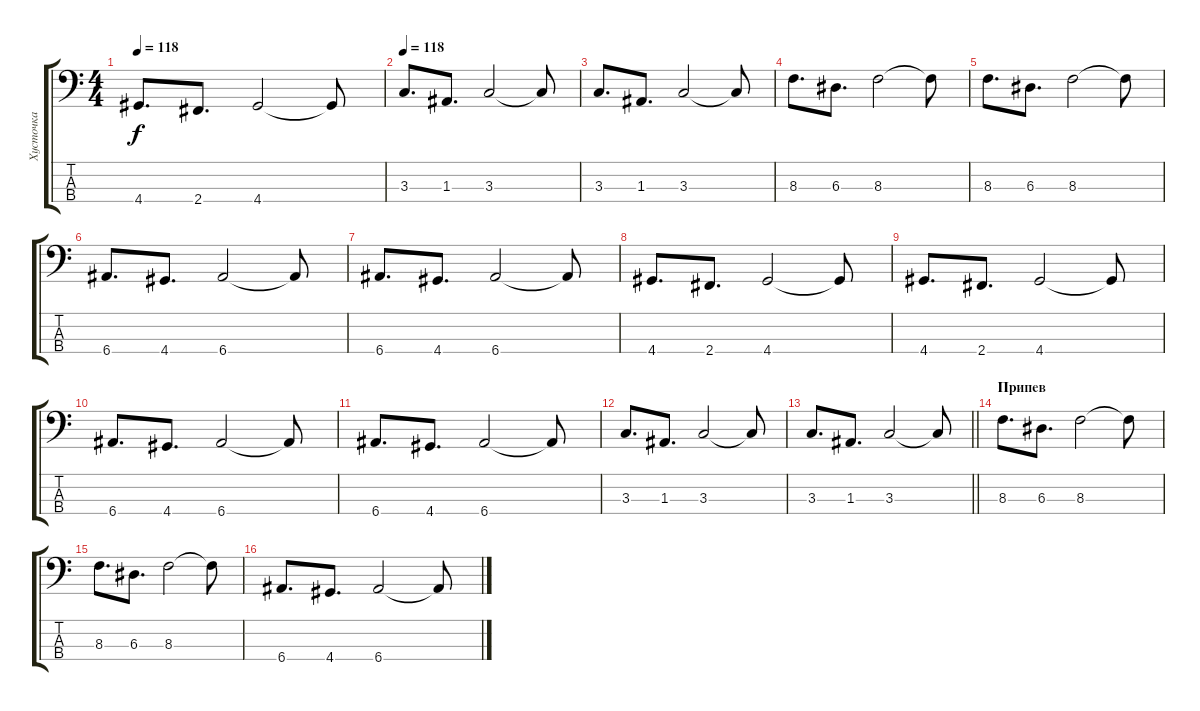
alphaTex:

\track ("Хусточка" "Хусточка") {instrument electricbassfinger}
\staff {score tabs}
\tuning (G2 D2 A1 E1) {hide}
\ts (4 4)
\tempo 118
\clef f4
\ks c
4.4.8{d dy f} 2.4.8{d} 4.4.2 4.4{t}.8 |
\tempo 118
3.3.8{d} 1.3.8{d} 3.3.2 3.3{t}.8 |
3.3.8{d} 1.3.8{d} 3.3.2 3.3{t}.8 |
8.3.8{d} 6.3.8{d} 8.3.2 8.3{t}.8 |
8.3.8{d} 6.3.8{d} 8.3.2 8.3{t}.8 |
6.4.8{d} 4.4.8{d} 6.4.2 6.4{t}.8 |
6.4.8{d} 4.4.8{d} 6.4.2 6.4{t}.8 |
4.4.8{d} 2.4.8{d} 4.4.2 4.4{t}.8 |
4.4.8{d} 2.4.8{d} 4.4.2 4.4{t}.8 |
6.4.8{d} 4.4.8{d} 6.4.2 6.4{t}.8 |
6.4.8{d} 4.4.8{d} 6.4.2 6.4{t}.8 |
3.3.8{d} 1.3.8{d} 3.3.2 3.3{t}.8 |
\barLineRight lightlight
3.3.8{d} 1.3.8{d} 3.3.2 3.3{t}.8 |
\section ("" "Припев")
8.3.8{d} 6.3.8{d} 8.3.2 8.3{t}.8 |
8.3.8{d} 6.3.8{d} 8.3.2 8.3{t}.8 |
6.4.8{d} 4.4.8{d} 6.4.2 6.4{t}.8
